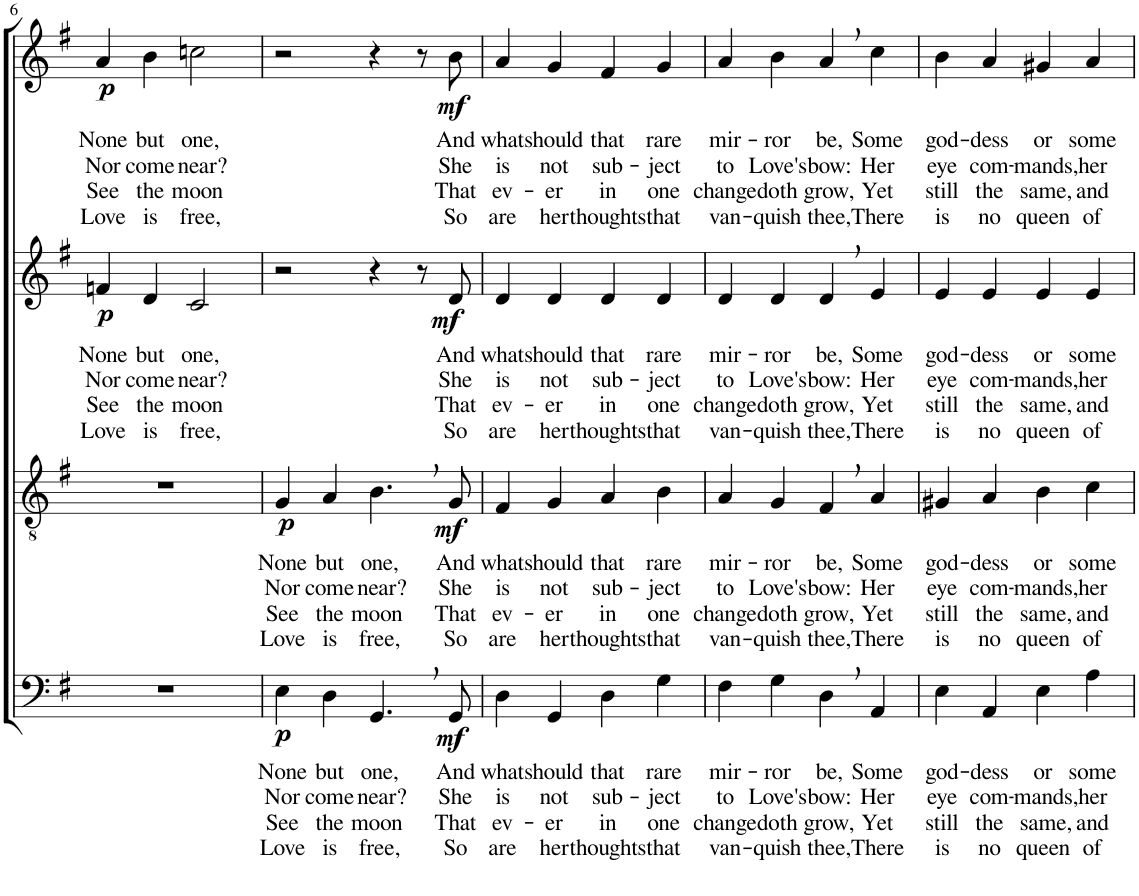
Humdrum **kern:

**kern	**text	**text	**text	**text	**dynam	**kern	**text	**text	**text	**text	**dynam	**kern	**text	**text	**text	**text	**dynam	**kern	**text	**text	**text	**text	**dynam
*part4	*part4	*part4	*part4	*part4	*part4	*part3	*part3	*part3	*part3	*part3	*part3	*part2	*part2	*part2	*part2	*part2	*part2	*part1	*part1	*part1	*part1	*part1	*part1
*staff4	*staff4	*staff4	*staff4	*staff4	*staff4	*staff3	*staff3	*staff3	*staff3	*staff3	*staff3	*staff2	*staff2	*staff2	*staff2	*staff2	*staff2	*staff1	*staff1	*staff1	*staff1	*staff1	*staff1
*I"Bassi	*	*	*	*	*	*I"Tenori	*	*	*	*	*	*I"Contralti	*	*	*	*	*	*I"Soprani	*	*	*	*	*
!!LO:PB:g=z
*clefF4	*	*	*	*	*	*clefGv2	*	*	*	*	*	*clefG2	*	*	*	*	*	*clefG2	*	*	*	*	*
*	*	*	*	*	*	*	*	*	*	*	*	*	*	*	*	*	*	*Trd1c2	*	*	*	*	*
*k[f#]	*	*	*	*	*	*k[f#]	*	*	*	*	*	*k[f#]	*	*	*	*	*	*k[f#]	*	*	*	*	*
*G:	*	*	*	*	*	*G:	*	*	*	*	*	*G:	*	*	*	*	*	*G:	*	*	*	*	*
*M4/4	*	*	*	*	*	*M4/4	*	*	*	*	*	*M4/4	*	*	*	*	*	*M4/4	*	*	*	*	*
=6	=6	=6	=6	=6	=6	=6	=6	=6	=6	=6	=6	=6	=6	=6	=6	=6	=6	=6	=6	=6	=6	=6	=6
!	!	!	!	!	!	!	!	!	!	!	!	!	!LO:LY:b	!LO:LY:b	!LO:LY:b	!LO:LY:b	!LO:DY:b	!	!LO:LY:b	!LO:LY:b	!LO:LY:b	!LO:LY:b	!LO:DY:b
1r	.	.	.	.	.	1r	.	.	.	.	.	4fn/	None	Nor	See	Love	p	4a/	None	Nor	See	Love	p
!	!	!	!	!	!	!	!	!	!	!	!	!	!LO:LY:b	!LO:LY:b	!LO:LY:b	!LO:LY:b	!	!	!LO:LY:b	!LO:LY:b	!LO:LY:b	!LO:LY:b	!
.	.	.	.	.	.	.	.	.	.	.	.	4d/	but	come	the	is	.	4b\	but	come	the	is	.
!	!	!	!	!	!	!	!	!	!	!	!	!	!LO:LY:b	!LO:LY:b	!LO:LY:b	!LO:LY:b	!	!	!LO:LY:b	!LO:LY:b	!LO:LY:b	!LO:LY:b	!
.	.	.	.	.	.	.	.	.	.	.	.	2c/	one,	near?	moon	free,	.	2ccn\	one,	near?	moon	free,	.
=7	=7	=7	=7	=7	=7	=7	=7	=7	=7	=7	=7	=7	=7	=7	=7	=7	=7	=7	=7	=7	=7	=7	=7
!	!LO:LY:b	!LO:LY:b	!LO:LY:b	!LO:LY:b	!LO:DY:b	!	!LO:LY:b	!LO:LY:b	!LO:LY:b	!LO:LY:b	!LO:DY:b	!	!	!	!	!	!	!	!	!	!	!	!
4E\	None	Nor	See	Love	p	4G/	None	Nor	See	Love	p	2r	.	.	.	.	.	2r	.	.	.	.	.
!	!LO:LY:b	!LO:LY:b	!LO:LY:b	!LO:LY:b	!	!	!LO:LY:b	!LO:LY:b	!LO:LY:b	!LO:LY:b	!	!	!	!	!	!	!	!	!	!	!	!	!
4D\	but	come	the	is	.	4A/	but	come	the	is	.	.	.	.	.	.	.	.	.	.	.	.	.
!	!LO:LY:b	!LO:LY:b	!LO:LY:b	!LO:LY:b	!	!	!LO:LY:b	!LO:LY:b	!LO:LY:b	!LO:LY:b	!	!	!	!	!	!	!	!	!	!	!	!	!
4.GG,/	one,	near?	moon	free,	.	4.B,\	one,	near?	moon	free,	.	4r	.	.	.	.	.	4r	.	.	.	.	.
.	.	.	.	.	.	.	.	.	.	.	.	8r	.	.	.	.	.	8r	.	.	.	.	.
!	!LO:LY:b	!LO:LY:b	!LO:LY:b	!LO:LY:b	!LO:DY:b	!	!LO:LY:b	!LO:LY:b	!LO:LY:b	!LO:LY:b	!LO:DY:b	!	!LO:LY:b	!LO:LY:b	!LO:LY:b	!LO:LY:b	!LO:DY:b	!	!LO:LY:b	!LO:LY:b	!LO:LY:b	!LO:LY:b	!LO:DY:b
8GG/	And	She	That	So	mf	8G/	And	She	That	So	mf	8d/	And	She	That	So	mf	8b\	And	She	That	So	mf
=8	=8	=8	=8	=8	=8	=8	=8	=8	=8	=8	=8	=8	=8	=8	=8	=8	=8	=8	=8	=8	=8	=8	=8
!	!LO:LY:b	!LO:LY:b	!LO:LY:b	!LO:LY:b	!	!	!LO:LY:b	!LO:LY:b	!LO:LY:b	!LO:LY:b	!	!	!LO:LY:b	!LO:LY:b	!LO:LY:b	!LO:LY:b	!	!	!LO:LY:b	!LO:LY:b	!LO:LY:b	!LO:LY:b	!
4D\	what	is	ev-	are	.	4F#/	what	is	ev-	are	.	4d/	what	is	ev-	are	.	4a/	what	is	ev-	are	.
!	!LO:LY:b	!LO:LY:b	!LO:LY:b	!LO:LY:b	!	!	!LO:LY:b	!LO:LY:b	!LO:LY:b	!LO:LY:b	!	!	!LO:LY:b	!LO:LY:b	!LO:LY:b	!LO:LY:b	!	!	!LO:LY:b	!LO:LY:b	!LO:LY:b	!LO:LY:b	!
4GG/	should	not	-er	her	.	4G/	should	not	-er	her	.	4d/	should	not	-er	her	.	4g/	should	not	-er	her	.
!	!LO:LY:b	!LO:LY:b	!LO:LY:b	!LO:LY:b	!	!	!LO:LY:b	!LO:LY:b	!LO:LY:b	!LO:LY:b	!	!	!LO:LY:b	!LO:LY:b	!LO:LY:b	!LO:LY:b	!	!	!LO:LY:b	!LO:LY:b	!LO:LY:b	!LO:LY:b	!
4D\	that	sub-	in	thoughts	.	4A/	that	sub-	in	thoughts	.	4d/	that	sub-	in	thoughts	.	4f#/	that	sub-	in	thoughts	.
!	!LO:LY:b	!LO:LY:b	!LO:LY:b	!LO:LY:b	!	!	!LO:LY:b	!LO:LY:b	!LO:LY:b	!LO:LY:b	!	!	!LO:LY:b	!LO:LY:b	!LO:LY:b	!LO:LY:b	!	!	!LO:LY:b	!LO:LY:b	!LO:LY:b	!LO:LY:b	!
4G\	rare	-ject	one	that	.	4B\	rare	-ject	one	that	.	4d/	rare	-ject	one	that	.	4g/	rare	-ject	one	that	.
=9	=9	=9	=9	=9	=9	=9	=9	=9	=9	=9	=9	=9	=9	=9	=9	=9	=9	=9	=9	=9	=9	=9	=9
!	!LO:LY:b	!LO:LY:b	!LO:LY:b	!LO:LY:b	!	!	!LO:LY:b	!LO:LY:b	!LO:LY:b	!LO:LY:b	!	!	!LO:LY:b	!LO:LY:b	!LO:LY:b	!LO:LY:b	!	!	!LO:LY:b	!LO:LY:b	!LO:LY:b	!LO:LY:b	!
4F#\	mir-	to	change	van-	.	4A/	mir-	to	change	van-	.	4d/	mir-	to	change	van-	.	4a/	mir-	to	change	van-	.
!	!LO:LY:b	!LO:LY:b	!LO:LY:b	!LO:LY:b	!	!	!LO:LY:b	!LO:LY:b	!LO:LY:b	!LO:LY:b	!	!	!LO:LY:b	!LO:LY:b	!LO:LY:b	!LO:LY:b	!	!	!LO:LY:b	!LO:LY:b	!LO:LY:b	!LO:LY:b	!
4G\	-ror	Love's	doth	-quish	.	4G/	-ror	Love's	doth	-quish	.	4d/	-ror	Love's	doth	-quish	.	4b\	-ror	Love's	doth	-quish	.
!	!LO:LY:b	!LO:LY:b	!LO:LY:b	!LO:LY:b	!	!	!LO:LY:b	!LO:LY:b	!LO:LY:b	!LO:LY:b	!	!	!LO:LY:b	!LO:LY:b	!LO:LY:b	!LO:LY:b	!	!	!LO:LY:b	!LO:LY:b	!LO:LY:b	!LO:LY:b	!
4D,\	be,	bow:	grow,	thee,	.	4F#,/	be,	bow:	grow,	thee,	.	4d,/	be,	bow:	grow,	thee,	.	4a,/	be,	bow:	grow,	thee,	.
!	!LO:LY:b	!LO:LY:b	!LO:LY:b	!LO:LY:b	!	!	!LO:LY:b	!LO:LY:b	!LO:LY:b	!LO:LY:b	!	!	!LO:LY:b	!LO:LY:b	!LO:LY:b	!LO:LY:b	!	!	!LO:LY:b	!LO:LY:b	!LO:LY:b	!LO:LY:b	!
4AA/	Some	Her	Yet	There	.	4A/	Some	Her	Yet	There	.	4e/	Some	Her	Yet	There	.	4cc\	Some	Her	Yet	There	.
=10	=10	=10	=10	=10	=10	=10	=10	=10	=10	=10	=10	=10	=10	=10	=10	=10	=10	=10	=10	=10	=10	=10	=10
!	!LO:LY:b	!LO:LY:b	!LO:LY:b	!LO:LY:b	!	!	!LO:LY:b	!LO:LY:b	!LO:LY:b	!LO:LY:b	!	!	!LO:LY:b	!LO:LY:b	!LO:LY:b	!LO:LY:b	!	!	!LO:LY:b	!LO:LY:b	!LO:LY:b	!LO:LY:b	!
4E\	god-	eye	still	is	.	4G#X/	god-	eye	still	is	.	4e/	god-	eye	still	is	.	4b\	god-	eye	still	is	.
!	!LO:LY:b	!LO:LY:b	!LO:LY:b	!LO:LY:b	!	!	!LO:LY:b	!LO:LY:b	!LO:LY:b	!LO:LY:b	!	!	!LO:LY:b	!LO:LY:b	!LO:LY:b	!LO:LY:b	!	!	!LO:LY:b	!LO:LY:b	!LO:LY:b	!LO:LY:b	!
4AA/	-dess	com-	the	no	.	4A/	-dess	com-	the	no	.	4e/	-dess	com-	the	no	.	4a/	-dess	com-	the	no	.
!	!LO:LY:b	!LO:LY:b	!LO:LY:b	!LO:LY:b	!	!	!LO:LY:b	!LO:LY:b	!LO:LY:b	!LO:LY:b	!	!	!LO:LY:b	!LO:LY:b	!LO:LY:b	!LO:LY:b	!	!	!LO:LY:b	!LO:LY:b	!LO:LY:b	!LO:LY:b	!
4E\	or	-mands,	same,	queen	.	4B\	or	-mands,	same,	queen	.	4e/	or	-mands,	same,	queen	.	4g#X/	or	-mands,	same,	queen	.
!	!LO:LY:b	!LO:LY:b	!LO:LY:b	!LO:LY:b	!	!	!LO:LY:b	!LO:LY:b	!LO:LY:b	!LO:LY:b	!	!	!LO:LY:b	!LO:LY:b	!LO:LY:b	!LO:LY:b	!	!	!LO:LY:b	!LO:LY:b	!LO:LY:b	!LO:LY:b	!
4A\	some	her	and	of	.	4c\	some	her	and	of	.	4e/	some	her	and	of	.	4a/	some	her	and	of	.
=	=	=	=	=	=	=	=	=	=	=	=	=	=	=	=	=	=	=	=	=	=	=	=
*-	*-	*-	*-	*-	*-	*-	*-	*-	*-	*-	*-	*-	*-	*-	*-	*-	*-	*-	*-	*-	*-	*-	*-
